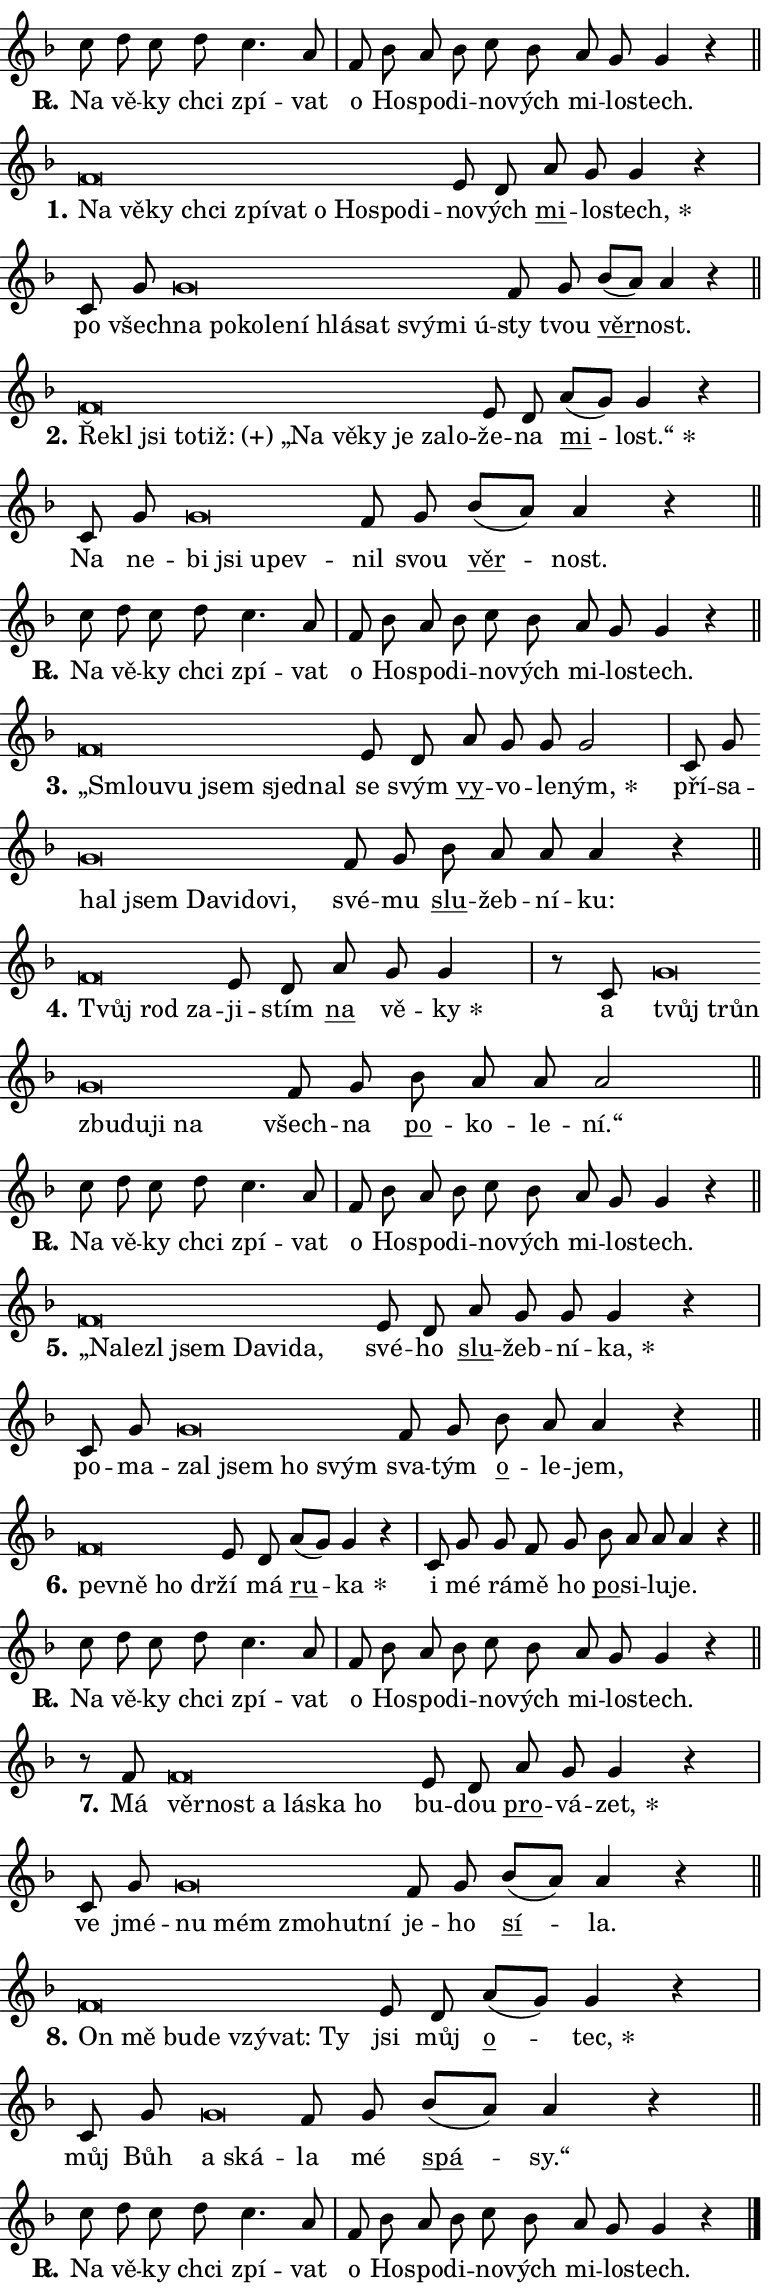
\version "2.24.0"
\header { tagline = "" }
\paper {
  indent = 0\cm
  top-margin = 0\cm
  right-margin = 0.13\cm % to fit lyric hyphens
  bottom-margin = 0\cm
  left-margin = 0\cm
  paper-width = 13\cm
  page-breaking = #ly:one-page-breaking
  system-system-spacing.basic-distance = #11
  score-system-spacing.basic-distance = #11
  ragged-last = ##f
}


%% Author: Thomas Morley
%% https://lists.gnu.org/archive/html/lilypond-user/2020-05/msg00002.html
#(define (line-position grob)
"Returns position of @var[grob} in current system:
   @code{'start}, if at first time-step
   @code{'end}, if at last time-step
   @code{'middle} otherwise
"
  (let* ((col (ly:item-get-column grob))
         (ln (ly:grob-object col 'left-neighbor))
         (rn (ly:grob-object col 'right-neighbor))
         (col-to-check-left (if (ly:grob? ln) ln col))
         (col-to-check-right (if (ly:grob? rn) rn col))
         (break-dir-left
           (and
             (ly:grob-property col-to-check-left 'non-musical #f)
             (ly:item-break-dir col-to-check-left)))
         (break-dir-right
           (and
             (ly:grob-property col-to-check-right 'non-musical #f)
             (ly:item-break-dir col-to-check-right))))
        (cond ((eqv? 1 break-dir-left) 'start)
              ((eqv? -1 break-dir-right) 'end)
              (else 'middle))))

#(define (tranparent-at-line-position vctor)
  (lambda (grob)
  "Relying on @code{line-position} select the relevant enry from @var{vctor}.
Used to determine transparency,"
    (case (line-position grob)
      ((end) (not (vector-ref vctor 0)))
      ((middle) (not (vector-ref vctor 1)))
      ((start) (not (vector-ref vctor 2))))))

noteHeadBreakVisibility =
#(define-music-function (break-visibility)(vector?)
"Makes @code{NoteHead}s transparent relying on @var{break-visibility}"
#{
  \override NoteHead.transparent =
    #(tranparent-at-line-position break-visibility)
#})

#(define delete-ledgers-for-transparent-note-heads
  (lambda (grob)
    "Reads whether a @code{NoteHead} is transparent.
If so this @code{NoteHead} is removed from @code{'note-heads} from
@var{grob}, which is supposed to be @code{LedgerLineSpanner}.
As a result ledgers are not printed for this @code{NoteHead}"
    (let* ((nhds-array (ly:grob-object grob 'note-heads))
           (nhds-list
             (if (ly:grob-array? nhds-array)
                 (ly:grob-array->list nhds-array)
                 '()))
           ;; Relies on the transparent-property being done before
           ;; Staff.LedgerLineSpanner.after-line-breaking is executed.
           ;; This is fragile ...
           (to-keep
             (remove
               (lambda (nhd)
                 (ly:grob-property nhd 'transparent #f))
               nhds-list)))
      ;; TODO find a better method to iterate over grob-arrays, similiar
      ;; to filter/remove etc for lists
      ;; For now rebuilt from scratch
      (set! (ly:grob-object grob 'note-heads)  '())
      (for-each
        (lambda (nhd)
          (ly:pointer-group-interface::add-grob grob 'note-heads nhd))
        to-keep))))

squashNotes = {
  \override NoteHead.X-extent = #'(-0.2 . 0.2)
  \override NoteHead.Y-extent = #'(-0.75 . 0)
  \override NoteHead.stencil =
    #(lambda (grob)
       (let ((pos (ly:grob-property grob 'staff-position)))
         (begin
           (if (< pos -7) (display "ERROR: Lower brevis then expected\n") (display ""))
           (if (<= pos -6) ly:text-interface::print ly:note-head::print))))
}
unSquashNotes = {
  \revert NoteHead.X-extent
  \revert NoteHead.Y-extent
  \revert NoteHead.stencil
}

hideNotes = \noteHeadBreakVisibility #begin-of-line-visible
unHideNotes = \noteHeadBreakVisibility #all-visible

% work-around for resetting accidentals
% https://lilypond.org/doc/v2.23/Documentation/notation/displaying-rhythms#unmetered-music
cadenzaMeasure = {
  \cadenzaOff
  \partial 1024 s1024
  \cadenzaOn
}

#(define-markup-command (accent layout props text) (markup?)
  "Underline accented syllable"
  (interpret-markup layout props
    #{\markup \override #'(offset . 4.3) \underline { #text }#}))

responsum = \markup \concat {
  "R" \hspace #-1.05 \path #0.1 #'((moveto 0 0.07) (lineto 0.9 0.8)) \hspace #0.05 "."
}

spaceSize = #0.6828661417322834 % exact space size for TeX Gyre Schola

\layout {
  \context {
    \Staff
    \remove "Time_signature_engraver"
    \override LedgerLineSpanner.after-line-breaking = #delete-ledgers-for-transparent-note-heads
  }
  \context {
    \Lyrics {
      \override LyricSpace.minimum-distance = \spaceSize
      \override LyricText.font-name = #"TeX Gyre Schola"
      \override LyricText.font-size = 1
      \override StanzaNumber.font-name = #"TeX Gyre Schola Bold"
      \override StanzaNumber.font-size = 1
    }
  }
  \context {
    \Score 
    \override NoteHead.text =
      #(lambda (grob) 
        (let ((pos (ly:grob-property grob 'staff-position)))
          #{\markup {
            \combine
              \halign #-0.55 \raise #(if (= pos -6) 0 0.5) \override #'(thickness . 2) \draw-line #'(3.2 . 0)
              \musicglyph "noteheads.sM1"
          }#}))
  }
}

% magnetic-lyrics.ily
%
%   written by
%     Jean Abou Samra <jean@abou-samra.fr>
%     Werner Lemberg <wl@gnu.org>
%
%   adapted by
%     Jiri Hon <jiri.hon@gmail.com>
%
% Version 2022-Apr-15

% https://www.mail-archive.com/lilypond-user@gnu.org/msg149350.html

#(define (Left_hyphen_pointer_engraver context)
   "Collect syllable-hyphen-syllable occurrences in lyrics and store
them in properties.  This engraver only looks to the left.  For
example, if the lyrics input is @code{foo -- bar}, it does the
following.

@itemize @bullet
@item
Set the @code{text} property of the @code{LyricHyphen} grob between
@q{foo} and @q{bar} to @code{foo}.

@item
Set the @code{left-hyphen} property of the @code{LyricText} grob with
text @q{foo} to the @code{LyricHyphen} grob between @q{foo} and
@q{bar}.
@end itemize

Use this auxiliary engraver in combination with the
@code{lyric-@/text::@/apply-@/magnetic-@/offset!} hook."
   (let ((hyphen #f)
         (text #f))
     (make-engraver
      (acknowledgers
       ((lyric-syllable-interface engraver grob source-engraver)
        (set! text grob)))
      (end-acknowledgers
       ((lyric-hyphen-interface engraver grob source-engraver)
        ;(when (not (grob::has-interface grob 'lyric-space-interface))
          (set! hyphen grob)));)
      ((stop-translation-timestep engraver)
       (when (and text hyphen)
         (ly:grob-set-object! text 'left-hyphen hyphen))
       (set! text #f)
       (set! hyphen #f)))))

#(define (lyric-text::apply-magnetic-offset! grob)
   "If the space between two syllables is less than the value in
property @code{LyricText@/.details@/.squash-threshold}, move the right
syllable to the left so that it gets concatenated with the left
syllable.

Use this function as a hook for
@code{LyricText@/.after-@/line-@/breaking} if the
@code{Left_@/hyphen_@/pointer_@/engraver} is active."
   (let ((hyphen (ly:grob-object grob 'left-hyphen #f)))
     (when hyphen
       (let ((left-text (ly:spanner-bound hyphen LEFT)))
         (when (grob::has-interface left-text 'lyric-syllable-interface)
           (let* ((common (ly:grob-common-refpoint grob left-text X))
                  (this-x-ext (ly:grob-extent grob common X))
                  (left-x-ext
                   (begin
                     ;; Trigger magnetism for left-text.
                     (ly:grob-property left-text 'after-line-breaking)
                     (ly:grob-extent left-text common X)))
                  ;; `delta` is the gap width between two syllables.
                  (delta (- (interval-start this-x-ext)
                            (interval-end left-x-ext)))
                  (details (ly:grob-property grob 'details))
                  (threshold (assoc-get 'squash-threshold details 0.2)))
             (when (< delta threshold)
               (let* (;; We have to manipulate the input text so that
                      ;; ligatures crossing syllable boundaries are not
                      ;; disabled.  For languages based on the Latin
                      ;; script this is essentially a beautification.
                      ;; However, for non-Western scripts it can be a
                      ;; necessity.
                      (lt (ly:grob-property left-text 'text))
                      (rt (ly:grob-property grob 'text))
                      (is-space (grob::has-interface hyphen 'lyric-space-interface))
                      (space (if is-space " " ""))
                      (extra-delta (if is-space spaceSize 0))
                      ;; Append new syllable.
                      (ltrt-space (if (and (string? lt) (string? rt))
                                (string-append lt space rt)
                                (make-concat-markup (list lt space rt))))
                      ;; Right-align `ltrt` to the right side.
                      (ltrt-space-markup (grob-interpret-markup
                               grob
                               (make-translate-markup
                                (cons (interval-length this-x-ext) 0)
                                (make-right-align-markup ltrt-space)))))
                 (begin
                   ;; Don't print `left-text`.
                   (ly:grob-set-property! left-text 'stencil #f)
                   ;; Set text and stencil (which holds all collected
                   ;; syllables so far) and shift it to the left.
                   (ly:grob-set-property! grob 'text ltrt-space)
                   (ly:grob-set-property! grob 'stencil ltrt-space-markup)
                   (ly:grob-translate-axis! grob (- (- delta extra-delta)) X))))))))))


#(define (lyric-hyphen::displace-bounds-first grob)
   ;; Make very sure this callback isn't triggered too early.
   (let ((left (ly:spanner-bound grob LEFT))
         (right (ly:spanner-bound grob RIGHT)))
     (ly:grob-property left 'after-line-breaking)
     (ly:grob-property right 'after-line-breaking)
     (ly:lyric-hyphen::print grob)))

squashThreshold = #0.4

\layout {
  \context {
    \Lyrics
    \consists #Left_hyphen_pointer_engraver
    \override LyricText.after-line-breaking =
      #lyric-text::apply-magnetic-offset!
    \override LyricHyphen.stencil = #lyric-hyphen::displace-bounds-first
    \override LyricText.details.squash-threshold = \squashThreshold
    \override LyricHyphen.minimum-distance = 0
    \override LyricHyphen.minimum-length = \squashThreshold
  }
}

squashText = \override LyricText.details.squash-threshold = 9999
unSquashText = \override LyricText.details.squash-threshold = \squashThreshold

leftText = \override LyricText.self-alignment-X = #LEFT
unLeftText = \revert LyricText.self-alignment-X

starOffset = #(lambda (grob) 
                (let ((x_offset (ly:self-alignment-interface::aligned-on-x-parent grob)))
                  (if (= x_offset 0) 0 (+ x_offset 1.2))))

star = #(define-music-function (syllable)(string?)
"Append star separator at the end of a syllable"
#{
  \once \override LyricText.X-offset = #starOffset
  \lyricmode { \markup {
    #syllable
    \override #'((font-name . "TeX Gyre Schola Bold")) \hspace #0.2 \lower #0.65 \larger "*"
  } }
#})

starAccent = #(define-music-function (syllable)(string?)
"Append star separator at the end of a syllable and make accent"
#{
  \once \override LyricText.X-offset = #starOffset
  \lyricmode { \markup {
    \accent #syllable
    \override #'((font-name . "TeX Gyre Schola Bold")) \hspace #0.2 \lower #0.65 \larger "*"
  } }
#})

breath = #(define-music-function (syllable)(string?)
"Append breathing indicator at the end of a syllable"
#{
  \lyricmode { \markup { #syllable "+" } }
#})

optionalBreath = #(define-music-function (syllable)(string?)
"Append optional breathing indicator at the end of a syllable"
#{
  \lyricmode { \markup { #syllable "(+)" } }
#})


\score {
    <<
        \new Voice = "melody" { \cadenzaOn \key f \major \relative { c''8 d c d c4. a8 \cadenzaMeasure \bar "|" f bes a bes \bar "" c bes \bar "" a g g4 r \cadenzaMeasure \bar "||" \break } }
        \new Lyrics \lyricsto "melody" { \lyricmode { \set stanza = \responsum
Na vě -- ky chci zpí -- vat o Ho -- spo -- di -- no -- vých mi -- lo -- stech. } }
    >>
    \layout {}
}

\score {
    <<
        \new Voice = "melody" { \cadenzaOn \key f \major \relative { \squashNotes f'\breve*1/16 \hideNotes \breve*1/16 \bar "" \breve*1/16 \bar "" \breve*1/16 \bar "" \breve*1/16 \bar "" \breve*1/16 \bar "" \breve*1/16 \bar "" \breve*1/16 \bar "" \breve*1/16 \breve*1/16 \bar "" \unHideNotes \unSquashNotes e8 d \bar "" a' g g4 r \cadenzaMeasure \bar "|" c,8 g' \bar "" \squashNotes g\breve*1/16 \hideNotes \breve*1/16 \bar "" \breve*1/16 \bar "" \breve*1/16 \bar "" \breve*1/16 \bar "" \breve*1/16 \bar "" \breve*1/16 \bar "" \breve*1/16 \bar "" \breve*1/16 \breve*1/16 \bar "" \unHideNotes \unSquashNotes f8 g \bar "" bes[( a)] a4 r \cadenzaMeasure \bar "||" \break } }
        \new Lyrics \lyricsto "melody" { \lyricmode { \set stanza = "1."
\leftText Na \squashText vě -- ky chci zpí -- vat o Ho -- spo -- di -- \unLeftText \unSquashText no -- vých \markup \accent mi -- lo -- \star stech, po všech -- \leftText na \squashText po -- ko -- le -- ní hlá -- sat svý -- mi ú -- \unLeftText \unSquashText sty tvou \markup \accent věr -- nost. } }
    >>
    \layout {}
}

\score {
    <<
        \new Voice = "melody" { \cadenzaOn \key f \major \relative { \squashNotes f'\breve*1/16 \hideNotes \breve*1/16 \bar "" \breve*1/16 \bar "" \breve*1/16 \bar "" \breve*1/16 \bar "" \breve*1/16 \bar "" \breve*1/16 \bar "" \breve*1/16 \bar "" \breve*1/16 \bar "" \breve*1/16 \breve*1/16 \bar "" \unHideNotes \unSquashNotes e8 d \bar "" a'[( g)] g4 r \cadenzaMeasure \bar "|" c,8 g' \bar "" \squashNotes g\breve*1/16 \hideNotes \breve*1/16 \bar "" \breve*1/16 \breve*1/16 \bar "" \unHideNotes \unSquashNotes f8 g \bar "" bes[( a)] a4 r \cadenzaMeasure \bar "||" \break } }
        \new Lyrics \lyricsto "melody" { \lyricmode { \set stanza = "2."
\leftText Ře -- \squashText kl jsi to -- \optionalBreath tiž: „Na vě -- ky je za -- lo -- \unLeftText \unSquashText že -- na \markup \accent mi -- \star lost.“ Na ne -- \leftText bi \squashText jsi u -- pev -- \unLeftText \unSquashText nil svou \markup \accent věr -- nost. } }
    >>
    \layout {}
}

\score {
    <<
        \new Voice = "melody" { \cadenzaOn \key f \major \relative { c''8 d c d c4. a8 \cadenzaMeasure \bar "|" f bes a bes \bar "" c bes \bar "" a g g4 r \cadenzaMeasure \bar "||" \break } }
        \new Lyrics \lyricsto "melody" { \lyricmode { \set stanza = \responsum
Na vě -- ky chci zpí -- vat o Ho -- spo -- di -- no -- vých mi -- lo -- stech. } }
    >>
    \layout {}
}

\score {
    <<
        \new Voice = "melody" { \cadenzaOn \key f \major \relative { \squashNotes f'\breve*1/16 \hideNotes \breve*1/16 \bar "" \breve*1/16 \bar "" \breve*1/16 \breve*1/16 \bar "" \unHideNotes \unSquashNotes e8 d \bar "" a' g g g2 \cadenzaMeasure \bar "|" c,8 g' \bar "" \squashNotes g\breve*1/16 \hideNotes \breve*1/16 \bar "" \breve*1/16 \bar "" \breve*1/16 \bar "" \breve*1/16 \breve*1/16 \bar "" \unHideNotes \unSquashNotes f8 g \bar "" bes a a a4 r \cadenzaMeasure \bar "||" \break } }
        \new Lyrics \lyricsto "melody" { \lyricmode { \set stanza = "3."
\leftText „Smlou -- \squashText vu jsem sjed -- nal \unLeftText \unSquashText se svým \markup \accent vy -- vo -- le -- \star ným, pří -- sa -- \leftText hal \squashText jsem Da -- vi -- do -- vi, \unLeftText \unSquashText své -- mu \markup \accent slu -- žeb -- ní -- ku: } }
    >>
    \layout {}
}

\score {
    <<
        \new Voice = "melody" { \cadenzaOn \key f \major \relative { \squashNotes f'\breve*1/16 \hideNotes \breve*1/16 \breve*1/16 \bar "" \unHideNotes \unSquashNotes e8 d \bar "" a' g g4 \cadenzaMeasure \bar "|" r8 c,8 \squashNotes g'\breve*1/16 \hideNotes \breve*1/16 \bar "" \breve*1/16 \bar "" \breve*1/16 \bar "" \breve*1/16 \breve*1/16 \bar "" \unHideNotes \unSquashNotes f8 g \bar "" bes a a a2 \cadenzaMeasure \bar "||" \break } }
        \new Lyrics \lyricsto "melody" { \lyricmode { \set stanza = "4."
\leftText Tvůj \squashText rod za -- \unLeftText \unSquashText ji -- stím \markup \accent na vě -- \star ky a \leftText tvůj \squashText trůn zbu -- du -- ji na \unLeftText \unSquashText všech -- na \markup \accent po -- ko -- le -- ní.“ } }
    >>
    \layout {}
}

\score {
    <<
        \new Voice = "melody" { \cadenzaOn \key f \major \relative { c''8 d c d c4. a8 \cadenzaMeasure \bar "|" f bes a bes \bar "" c bes \bar "" a g g4 r \cadenzaMeasure \bar "||" \break } }
        \new Lyrics \lyricsto "melody" { \lyricmode { \set stanza = \responsum
Na vě -- ky chci zpí -- vat o Ho -- spo -- di -- no -- vých mi -- lo -- stech. } }
    >>
    \layout {}
}

\score {
    <<
        \new Voice = "melody" { \cadenzaOn \key f \major \relative { \squashNotes f'\breve*1/16 \hideNotes \breve*1/16 \bar "" \breve*1/16 \bar "" \breve*1/16 \bar "" \breve*1/16 \bar "" \breve*1/16 \breve*1/16 \bar "" \unHideNotes \unSquashNotes e8 d \bar "" a' g g g4 r \cadenzaMeasure \bar "|" c,8 g' \bar "" \squashNotes g\breve*1/16 \hideNotes \breve*1/16 \bar "" \breve*1/16 \breve*1/16 \bar "" \unHideNotes \unSquashNotes f8 g \bar "" bes a a4 r \cadenzaMeasure \bar "||" \break } }
        \new Lyrics \lyricsto "melody" { \lyricmode { \set stanza = "5."
\leftText „Na -- \squashText le -- zl jsem Da -- vi -- da, \unLeftText \unSquashText své -- ho \markup \accent slu -- žeb -- ní -- \star ka, po -- ma -- \leftText zal \squashText jsem ho svým \unLeftText \unSquashText sva -- tým \markup \accent o -- le -- jem, } }
    >>
    \layout {}
}

\score {
    <<
        \new Voice = "melody" { \cadenzaOn \key f \major \relative { \squashNotes f'\breve*1/16 \hideNotes \breve*1/16 \bar "" \breve*1/16 \breve*1/16 \bar "" \unHideNotes \unSquashNotes e8 d \bar "" a'[( g)] g4 r \cadenzaMeasure \bar "|" c,8 g' \bar "" g f8 g \bar "" bes a a a4 r \cadenzaMeasure \bar "||" \break } }
        \new Lyrics \lyricsto "melody" { \lyricmode { \set stanza = "6."
\leftText pev -- \squashText ně ho dr -- \unLeftText \unSquashText ží má \markup \accent ru -- \star ka i mé rá -- mě ho \markup \accent po -- si -- lu -- je. } }
    >>
    \layout {}
}

\score {
    <<
        \new Voice = "melody" { \cadenzaOn \key f \major \relative { c''8 d c d c4. a8 \cadenzaMeasure \bar "|" f bes a bes \bar "" c bes \bar "" a g g4 r \cadenzaMeasure \bar "||" \break } }
        \new Lyrics \lyricsto "melody" { \lyricmode { \set stanza = \responsum
Na vě -- ky chci zpí -- vat o Ho -- spo -- di -- no -- vých mi -- lo -- stech. } }
    >>
    \layout {}
}

\score {
    <<
        \new Voice = "melody" { \cadenzaOn \key f \major \relative { r8 f'8 \squashNotes f\breve*1/16 \hideNotes \breve*1/16 \bar "" \breve*1/16 \bar "" \breve*1/16 \bar "" \breve*1/16 \breve*1/16 \bar "" \unHideNotes \unSquashNotes e8 d \bar "" a' g g4 r \cadenzaMeasure \bar "|" c,8 g' \bar "" \squashNotes g\breve*1/16 \hideNotes \breve*1/16 \bar "" \breve*1/16 \bar "" \breve*1/16 \breve*1/16 \bar "" \unHideNotes \unSquashNotes f8 g \bar "" bes[( a)] a4 r \cadenzaMeasure \bar "||" \break } }
        \new Lyrics \lyricsto "melody" { \lyricmode { \set stanza = "7."
Má \leftText věr -- \squashText nost a lá -- ska ho \unLeftText \unSquashText bu -- dou \markup \accent pro -- vá -- \star zet, ve jmé -- \leftText nu \squashText mém zmo -- hut -- ní \unLeftText \unSquashText je -- ho \markup \accent sí -- la. } }
    >>
    \layout {}
}

\score {
    <<
        \new Voice = "melody" { \cadenzaOn \key f \major \relative { \squashNotes f'\breve*1/16 \hideNotes \breve*1/16 \bar "" \breve*1/16 \bar "" \breve*1/16 \bar "" \breve*1/16 \bar "" \breve*1/16 \breve*1/16 \bar "" \unHideNotes \unSquashNotes e8 d \bar "" a'[( g)] g4 r \cadenzaMeasure \bar "|" c,8 g' \bar "" \squashNotes g\breve*1/16 \hideNotes \breve*1/16 \bar "" \unHideNotes \unSquashNotes f8 g \bar "" bes[( a)] a4 r \cadenzaMeasure \bar "||" \break } }
        \new Lyrics \lyricsto "melody" { \lyricmode { \set stanza = "8."
\leftText On \squashText mě bu -- de vzý -- vat: Ty \unLeftText \unSquashText jsi můj \markup \accent o -- \star tec, můj Bůh \leftText a \squashText ská -- \unLeftText \unSquashText la mé \markup \accent spá -- sy.“ } }
    >>
    \layout {}
}

\score {
    <<
        \new Voice = "melody" { \cadenzaOn \key f \major \relative { c''8 d c d c4. a8 \cadenzaMeasure \bar "|" f bes a bes \bar "" c bes \bar "" a g g4 r \cadenzaMeasure \bar "||" \break } \bar "|." }
        \new Lyrics \lyricsto "melody" { \lyricmode { \set stanza = \responsum
Na vě -- ky chci zpí -- vat o Ho -- spo -- di -- no -- vých mi -- lo -- stech. } }
    >>
    \layout {}
}
